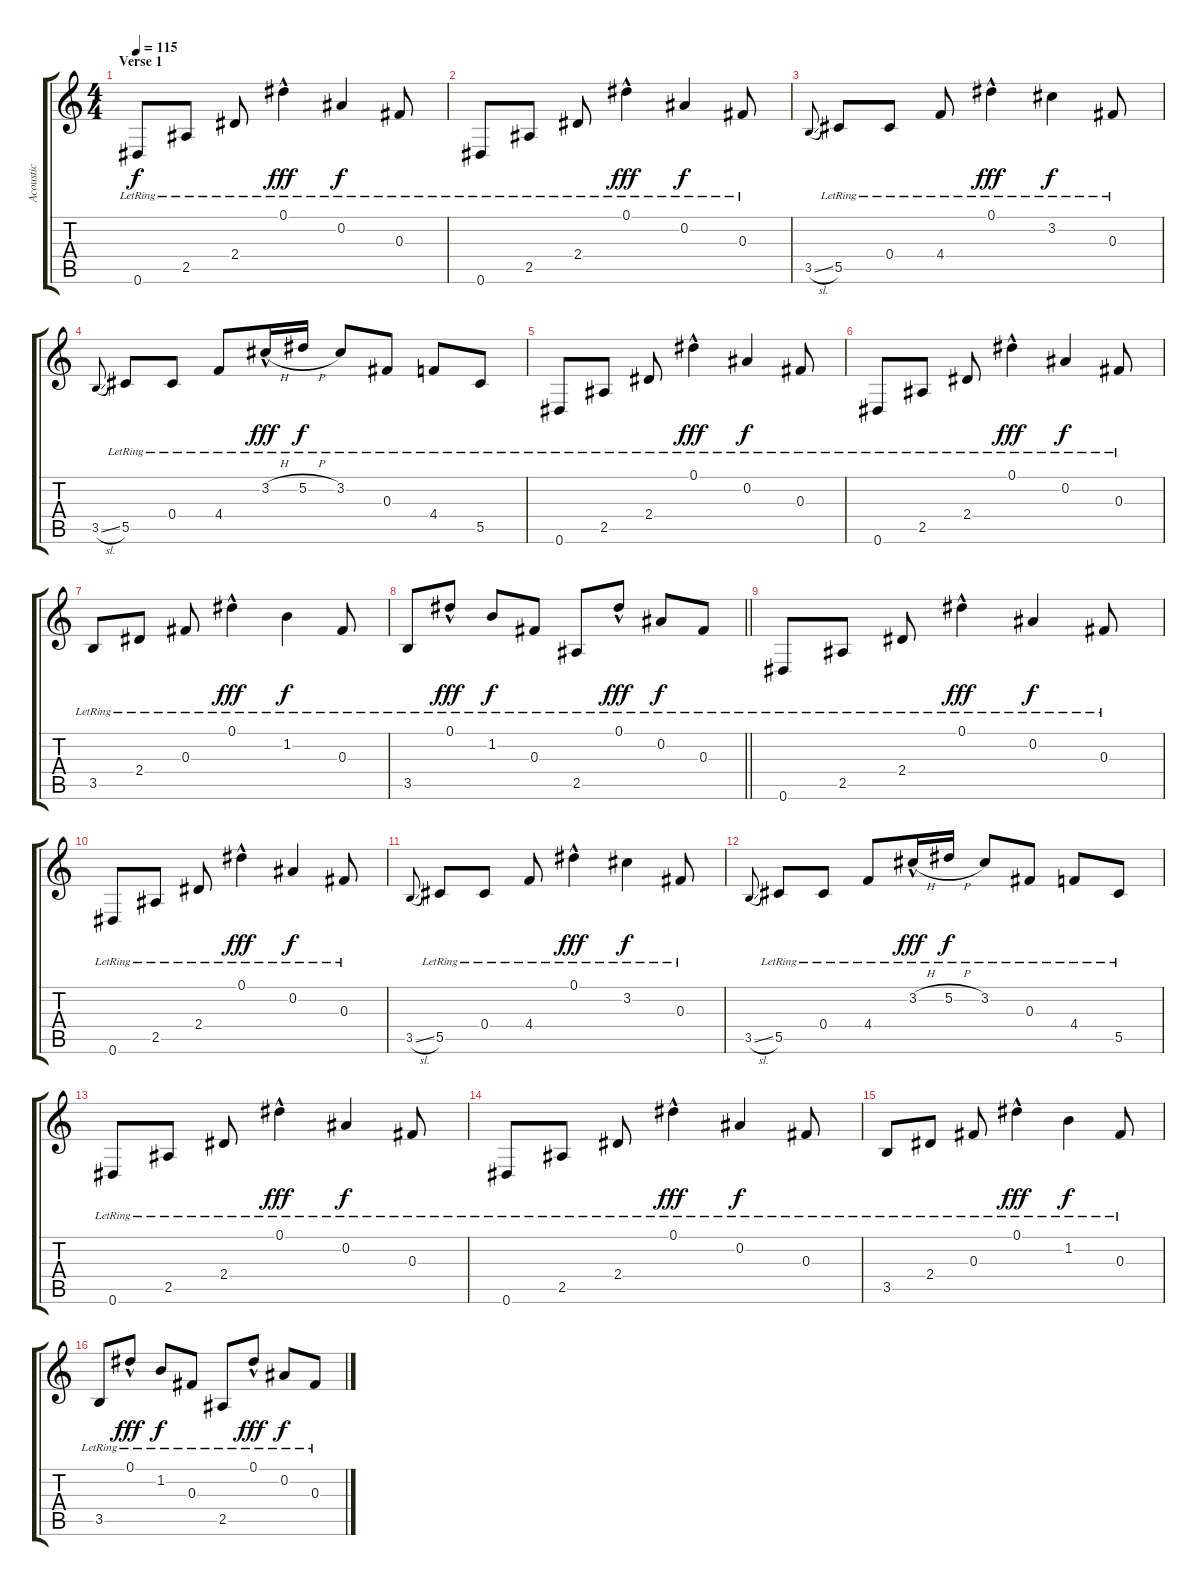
\track ("Acoustic" "Acoustic") {instrument acousticguitarsteel}
\staff {score tabs}
\tuning (Eb4 Bb3 Gb3 Db3 Ab2 Eb2) {hide}
\ts (4 4)
\section ("" "Verse 1")
\tempo 115
\clef g2
\ks c
0.6{lr}.8{dy f} 2.5{lr}.8 2.4{lr}.8 0.1{hac lr}.4{dy fff} 0.2{lr}.4{dy f} 0.3{lr}.8 |
0.6{lr}.8 2.5{lr}.8 2.4{lr}.8 0.1{hac lr}.4{dy fff} 0.2{lr}.4{dy f} 0.3{lr}.8 |
3.5{sl}.8{gr onbeat} 5.5{lr}.8 0.4{lr}.8 4.4{lr}.8 0.1{hac lr}.4{dy fff} 3.2{lr}.4{dy f} 0.3{lr}.8 |
3.5{sl}.8{gr onbeat} 5.5{lr}.8 0.4{lr}.8 4.4{lr}.8 3.2{h hac lr}.16{dy fff} 5.2{h lr}.16{dy f} 3.2{lr}.8 0.3{lr}.8 4.4{lr}.8 5.5{lr}.8 |
0.6{lr}.8 2.5{lr}.8 2.4{lr}.8 0.1{hac lr}.4{dy fff} 0.2{lr}.4{dy f} 0.3{lr}.8 |
0.6{lr}.8 2.5{lr}.8 2.4{lr}.8 0.1{hac lr}.4{dy fff} 0.2{lr}.4{dy f} 0.3{lr}.8 |
3.5{lr}.8 2.4{lr}.8 0.3{lr}.8 0.1{hac lr}.4{dy fff} 1.2{lr}.4{dy f} 0.3{lr}.8 |
\barLineRight lightlight
3.5{lr}.8 0.1{hac lr}.8{dy fff} 1.2{lr}.8{dy f} 0.3{lr}.8 2.5{lr}.8 0.1{hac lr}.8{dy fff} 0.2{lr}.8{dy f} 0.3{lr}.8 |
0.6{lr}.8 2.5{lr}.8 2.4{lr}.8 0.1{hac lr}.4{dy fff} 0.2{lr}.4{dy f} 0.3{lr}.8 |
0.6{lr}.8 2.5{lr}.8 2.4{lr}.8 0.1{hac lr}.4{dy fff} 0.2{lr}.4{dy f} 0.3{lr}.8 |
3.5{sl}.8{gr onbeat} 5.5{lr}.8 0.4{lr}.8 4.4{lr}.8 0.1{hac lr}.4{dy fff} 3.2{lr}.4{dy f} 0.3{lr}.8 |
3.5{sl}.8{gr onbeat} 5.5{lr}.8 0.4{lr}.8 4.4{lr}.8 3.2{h hac lr}.16{dy fff} 5.2{h lr}.16{dy f} 3.2{lr}.8 0.3{lr}.8 4.4{lr}.8 5.5{lr}.8 |
0.6{lr}.8 2.5{lr}.8 2.4{lr}.8 0.1{hac lr}.4{dy fff} 0.2{lr}.4{dy f} 0.3{lr}.8 |
0.6{lr}.8 2.5{lr}.8 2.4{lr}.8 0.1{hac lr}.4{dy fff} 0.2{lr}.4{dy f} 0.3{lr}.8 |
3.5{lr}.8 2.4{lr}.8 0.3{lr}.8 0.1{hac lr}.4{dy fff} 1.2{lr}.4{dy f} 0.3{lr}.8 |
3.5{lr}.8 0.1{hac lr}.8{dy fff} 1.2{lr}.8{dy f} 0.3{lr}.8 2.5{lr}.8 0.1{hac lr}.8{dy fff} 0.2{lr}.8{dy f} 0.3{lr}.8
